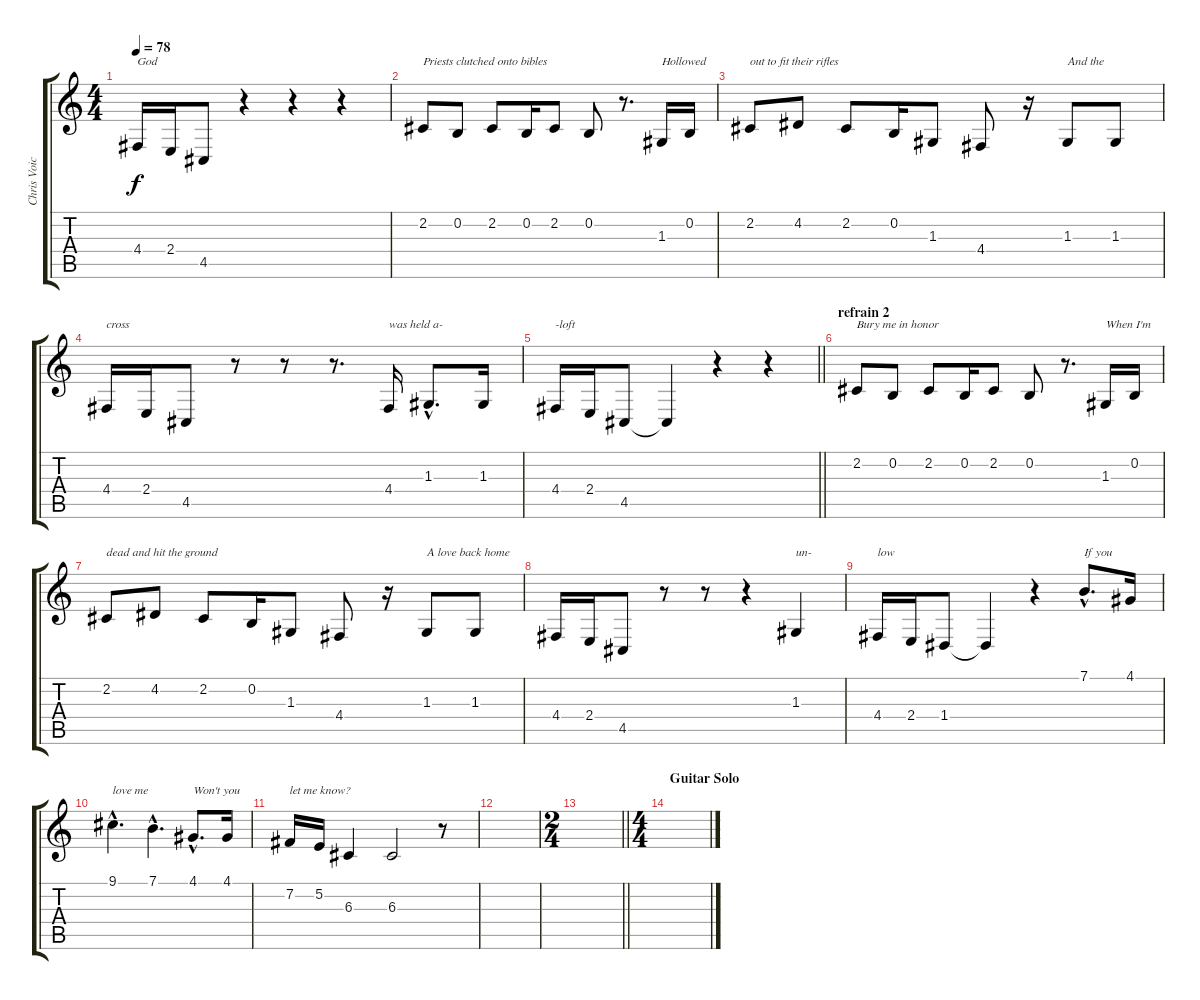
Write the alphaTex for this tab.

\track ("Chris Voice" "Chris Voic") {instrument flute}
\staff {score tabs}
\tuning (E4 B3 G3 D3 A2 E2) {hide}
\ts (4 4)
\tempo 78
\clef g2
\ks c
4.4.16{txt "God " dy f} 2.4.16 4.5.8 r.4 r.4 r.4 |
2.2.8{txt "Priests clutched onto bibles "} 0.2.8 2.2.8 0.2.16 2.2.8 0.2.8 r.8{d} 1.3.16{txt "Hollowed"} 0.2.16 |
2.2.8{txt "out to fit their rifles "} 4.2.8 2.2.8 0.2.16 1.3.8 4.4.8 r.16 1.3.8{txt "And the"} 1.3.8 |
4.4.16{txt "cross"} 2.4.16 4.5.8 r.8 r.8 r.8{d} 4.4.16{txt "was held a-"} 1.3{hac}.8{d} 1.3.16 |
\barLineRight lightlight
4.4.16{txt "-loft"} 2.4.16 4.5.8 4.5{t}.4 r.4 r.4 |
\section ("" "refrain 2")
2.2.8{txt "Bury me in honor"} 0.2.8 2.2.8 0.2.16 2.2.8 0.2.8 r.8{d} 1.3.16{txt "When I'm"} 0.2.16 |
2.2.8{txt "dead and hit the ground"} 4.2.8 2.2.8 0.2.16 1.3.8 4.4.8 r.16 1.3.8{txt "A love back home"} 1.3.8 |
4.4.16 2.4.16 4.5.8 r.8 r.8 r.4 1.3.4{txt "un-"} |
4.4.16{txt "low "} 2.4.16 1.4.8 1.4{t}.4 r.4 7.1{hac}.8{d txt "If you"} 4.1.16 |
9.1{hac}.4{d txt "love me "} 7.1{hac}.4{d} 4.1{hac}.8{d txt "Won't you"} 4.1.16 |
7.2.16{txt "let me know?"} 5.2.16 6.3.4 6.3.2 r.8 |
|
\ts (2 4)
\barLineRight lightlight
|
\ts (4 4)
\section ("" "Guitar Solo")
